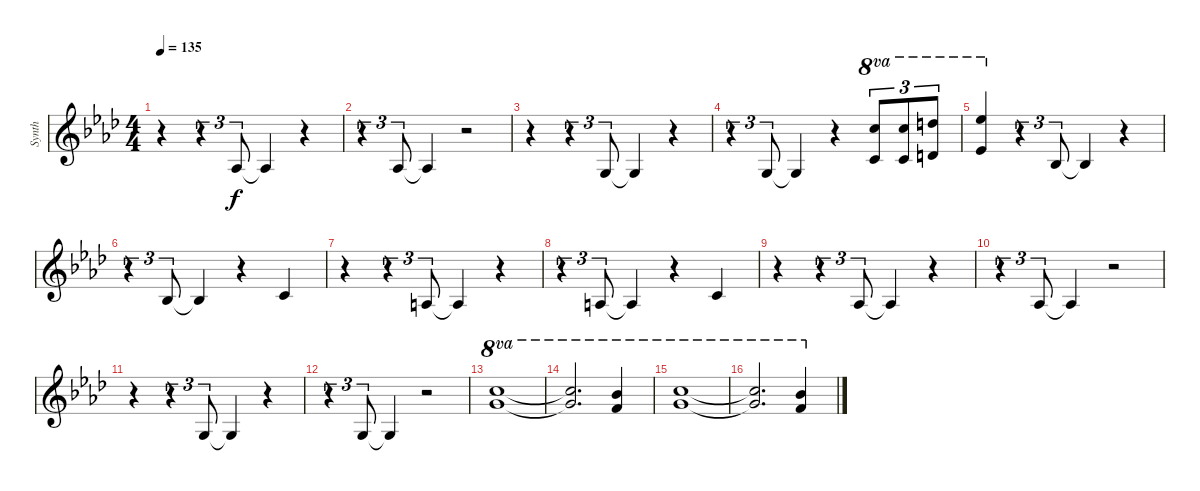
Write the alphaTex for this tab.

\track ("Synth" "Synth") {instrument stringensemble2}
\staff {score}
\tuning (D4 A3 F3 C3 G2 C2) {hide}
\ts (4 4)
\tempo 135
\clef g2
\ks ab
r.4{dy f} r.4{tu (3 2)} 3.3.8{tu (3 2)} 3.3{t}.4 r.4 |
r.4{tu (3 2)} 3.3.8{tu (3 2)} 3.3{t}.4 r.2 |
r.4 r.4{tu (3 2)} 2.3.8{tu (3 2)} 2.3{t}.4 r.4 |
r.4{tu (3 2)} 2.3.8{tu (3 2)} 2.3{t}.4 r.4 (10.1 27.2).8{tu (3 2) ot 8va instrument orchestrahit} (10.1 27.2).8{tu (3 2) ot 8va} (12.1 29.2).8{tu (3 2) ot 8va} |
(25.1 18.2).4{ot 8va} r.4{tu (3 2) instrument stringensemble2} 5.3.8{tu (3 2)} 5.3{t}.4 r.4 |
r.4{tu (3 2)} 5.3.8{tu (3 2)} 5.3{t}.4 r.4 7.3.4 |
r.4 r.4{tu (3 2)} 4.3.8{tu (3 2)} 4.3{t}.4 r.4 |
r.4{tu (3 2)} 4.3.8{tu (3 2)} 4.3{t}.4 r.4 7.3.4 |
r.4 r.4{tu (3 2)} 3.3.8{tu (3 2)} 3.3{t}.4 r.4 |
r.4{tu (3 2)} 3.3.8{tu (3 2)} 3.3{t}.4 r.2 |
r.4 r.4{tu (3 2)} 2.3.8{tu (3 2)} 2.3{t}.4 r.4 |
r.4{tu (3 2)} 2.3.8{tu (3 2)} 2.3{t}.4 r.2 |
(22.1 22.2).1{ot 8va} |
(22.1{t} 22.2{t}).2{d ot 8va} (20.1 20.2).4{ot 8va} |
(22.1 22.2).1{ot 8va} |
(22.1{t} 22.2{t}).2{d ot 8va} (20.1 20.2).4{ot 8va}
